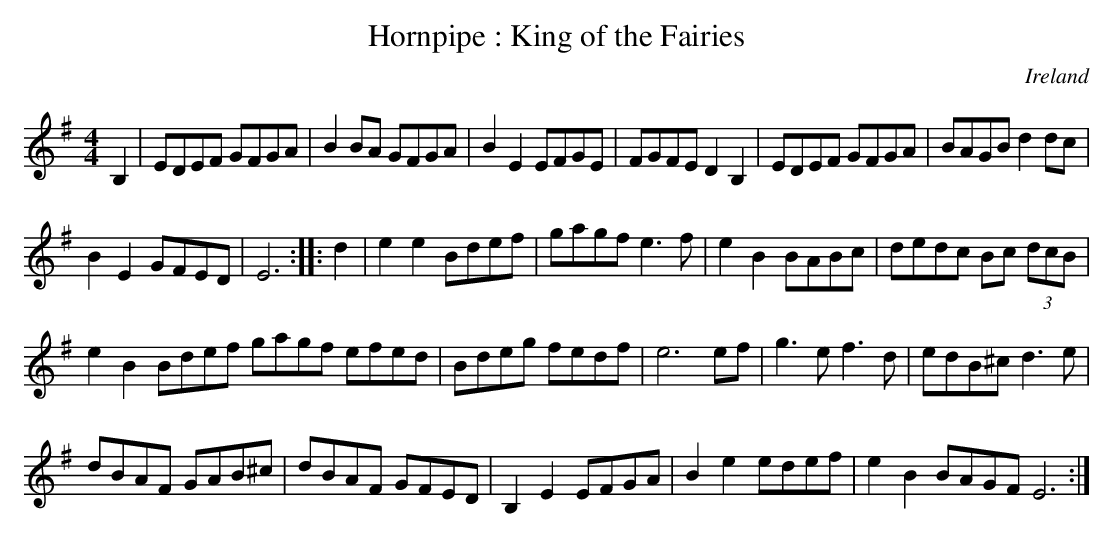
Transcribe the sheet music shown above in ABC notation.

X:1
T:Hornpipe : King of the Fairies
O:Ireland
M:4/4
K:Em
B,2|\
EDEF GFGA|B2BA GFGA|B2E2 EFGE|FGFE D2B,2|\
EDEF GFGA|BAGB d2dc|
B2E2 GFED|E6 ::\
d2|\
e2e2 Bdef|gagf e3f|e2B2 BABc|dedc Bc (3dcB|
e2B2 Bdef gagf efed|Bdeg fedf|e6 ef|\
g3e f3d|edB^c d3e|
dBAF GAB^c|dBAF GFED|\
B,2E2 EFGA|B2e2 edef|e2B2 BAGF E6:|
